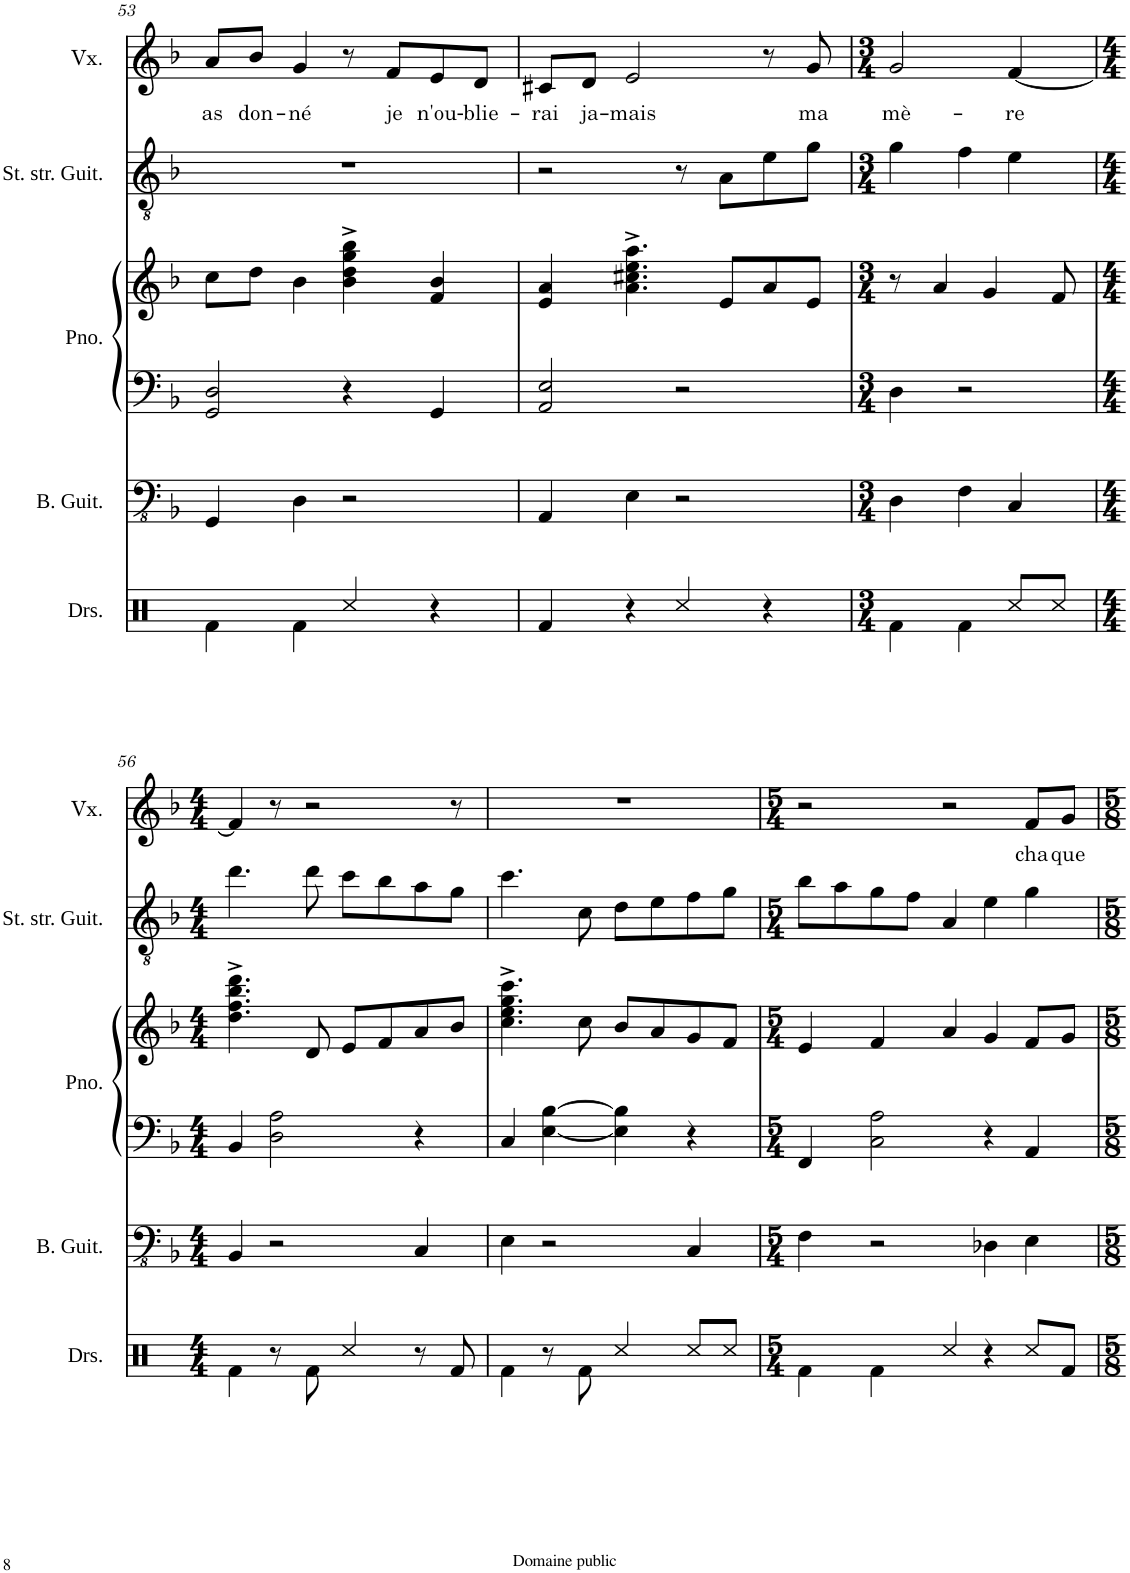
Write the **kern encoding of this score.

**kern	**kern	**kern	**kern	**kern	**kern	**text
*part5	*part4	*part3	*part3	*part2	*part1	*part1
*staff6	*staff5	*staff4	*staff3	*staff2	*staff1	*staff1
*I"Drumset	*I"Bass Guitar	*I"Piano	*	*I"Steel string Guitar	*I"Voix	*
*I'Drs.	*I'B. Guit.	*I'Pno.	*	*I'St. str. Guit.	*I'Vx.	*
!!LO:PB:g=z
*clefX	*clefFv4	*clefF4	*clefG2	*clefGv2	*clefG2	*
*k[]	*k[b-]	*k[b-]	*k[b-]	*k[b-]	*k[b-]	*
*M4/4	*M4/4	*M4/4	*M4/4	*M4/4	*M4/4	*
=53	=53	=53	=53	=53	=53	=53
!	!	!	!	!	!	!LO:LY:b
4Rf\	4GGG/	2GG/ 2D/	8cc\L	1r	8a/L	as
!	!	!	!	!	!	!LO:LY:b
.	.	.	8dd\J	.	8b-/J	don-
!	!	!	!	!	!	!LO:LY:b
4Rf\	4DD\	.	4b-\	.	4g/	-né
4Rcc/	2r	4r	4b-\^ 4dd\^ 4gg\^ 4bb-\^	.	8r	.
!	!	!	!	!	!	!LO:LY:b
.	.	.	.	.	8f/L	je
!	!	!	!	!	!	!LO:LY:b
4r	.	4GG/	4f/ 4b-/	.	8e/	n'ou-
!	!	!	!	!	!	!LO:LY:b
.	.	.	.	.	8d/J	-blie-
=54	=54	=54	=54	=54	=54	=54
!	!	!	!	!	!	!LO:LY:b
4Rf/	4AAA/	2AA/ 2E/	4e/ 4a/	2r	8c#X/L	-rai
!	!	!	!	!	!	!LO:LY:b
.	.	.	.	.	8d/J	ja-
!	!	!	!	!	!	!LO:LY:b
4r	4EE\	.	4.a\^ 4.cc#X\^ 4.ee\^ 4.aa\^	.	2e/	-mais
4Rcc/	2r	2r	.	8r	.	.
.	.	.	8e/L	8A\L	.	.
4r	.	.	8a/	8e\	8r	.
!	!	!	!	!	!	!LO:LY:b
.	.	.	8e/J	8g\J	8g/	ma
=55	=55	=55	=55	=55	=55	=55
*M3/4	*M3/4	*M3/4	*M3/4	*M3/4	*M3/4	*
!	!	!	!	!	!	!LO:LY:b
4Rf\	4DD\	4D\	8r	4g\	2g/	mè-
.	.	.	4a/	.	.	.
4Rf\	4FF\	2r	.	4f\	.	.
.	.	.	4g/	.	.	.
!	!	!	!	!	!	!LO:LY:b
8Rcc/L	4CC/	.	.	4e\	[4f/	-re
8Rcc/J	.	.	8f/	.	.	.
!!LO:LB:g=z
=56	=56	=56	=56	=56	=56	=56
*M4/4	*M4/4	*M4/4	*M4/4	*M4/4	*M4/4	*
4Rf\	4BBB-/	4BB-/	4.dd\^ 4.ff\^ 4.bb-\^ 4.ddd\^	4.dd\	4f/]	.
8r	2r	2D\ 2A\	.	.	8r	.
8Rf\	.	.	8d/	8dd\	2r	.
4Rcc/	.	.	8e/L	8cc\L	.	.
.	.	.	8f/	8b-\	.	.
8r	4CC/	4r	8a/	8a\	.	.
8Rf/	.	.	8b-/J	8g\J	8r	.
=57	=57	=57	=57	=57	=57	=57
4Rf\	4EE\	4C/	4.cc\^ 4.ee\^ 4.gg\^ 4.ccc\^	4.cc\	1r	.
8r	2r	[4E\ [4B-\	.	.	.	.
8Rf\	.	.	8cc\	8c\	.	.
4Rcc/	.	4E\] 4B-\]	8b-/L	8d\L	.	.
.	.	.	8a/	8e\	.	.
8Rcc/L	4CC/	4r	8g/	8f\	.	.
8Rcc/J	.	.	8f/J	8g\J	.	.
=58	=58	=58	=58	=58	=58	=58
*M5/4	*M5/4	*M5/4	*M5/4	*M5/4	*M5/4	*
4Rf\	4FF\	4FF/	4e/	8b-\L	2r	.
.	.	.	.	8a\	.	.
4Rf\	2r	2C\ 2A\	4f/	8g\	.	.
.	.	.	.	8f\J	.	.
4Rcc/	.	.	4a/	4A/	2r	.
4r	4DD-X\	4r	4g/	4e\	.	.
!	!	!	!	!	!	!LO:LY:b
8Rcc/L	4EE\	4AA/	8f/L	4g\	8f/L	cha-
!	!	!	!	!	!	!LO:LY:b
8Rf/J	.	.	8g/J	.	8g/J	-que
=	=	=	=	=	=	=
*-	*-	*-	*-	*-	*-	*-
